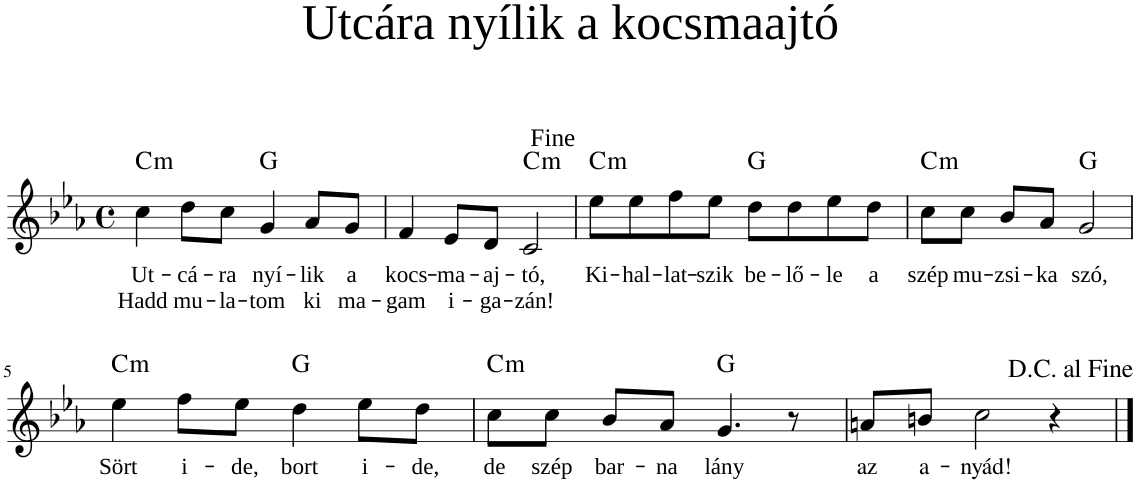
**kern	**text	**text	**harte
*part1	*part1	*part1	*part1
*staff1	*staff1	*staff1	*
*I"Piano	*	*	*
*I'Pno	*	*	*
*clefG2	*	*	*
*k[b-e-a-]	*	*	*
*M4/4	*	*	*
*met(c)	*	*	*
=1	=1	=1	=1
!	!LO:LY:b	!LO:LY:b	!LO:H:kt=m
4cc\	Ut-	Hadd	C:min
!	!LO:LY:b	!LO:LY:b	!
8dd\L	-cá-	mu-	.
!	!LO:LY:b	!LO:LY:b	!
8cc\J	-ra	-la-	.
!	!LO:LY:b	!LO:LY:b	!
4g/	nyí-	-tom	G:maj
!	!LO:LY:b	!LO:LY:b	!
8a-/L	-lik	ki	.
!	!LO:LY:b	!LO:LY:b	!
8g/J	a	ma-	.
=2	=2	=2	=2
!	!LO:LY:b	!LO:LY:b	!
4f/	kocs-	-gam	.
!	!LO:LY:b	!LO:LY:b	!
8e-/L	-ma-	i-	.
!	!LO:LY:b	!LO:LY:b	!
8d/J	-aj-	-ga-	.
!	!LO:LY:b	!LO:LY:b	!LO:H:kt=m
2c/	-tó,	-zán!	C:min
!LO:TX:a:t=<font size="11.7074"/><font face="Times New Roman"/>Fine	!	!	!
=3	=3	=3	=3
!	!LO:LY:b	!	!LO:H:kt=m
8ee-\L	Ki-	.	C:min
!	!LO:LY:b	!	!
8ee-\	-hal-	.	.
!	!LO:LY:b	!	!
8ff\	-lat-	.	.
!	!LO:LY:b	!	!
8ee-\J	-szik	.	.
!	!LO:LY:b	!	!
8dd\L	be-	.	G:maj
!	!LO:LY:b	!	!
8dd\	-lő-	.	.
!	!LO:LY:b	!	!
8ee-\	-le	.	.
!	!LO:LY:b	!	!
8dd\J	a	.	.
=4	=4	=4	=4
!	!LO:LY:b	!	!LO:H:kt=m
8cc\L	szép	.	C:min
!	!LO:LY:b	!	!
8cc\J	mu-	.	.
!	!LO:LY:b	!	!
8b-/L	-zsi-	.	.
!	!LO:LY:b	!	!
8a-/J	-ka	.	.
!	!LO:LY:b	!	!
2g/	szó,	.	G:maj
!!LO:LB:g=z
=5	=5	=5	=5
!	!LO:LY:b	!	!LO:H:kt=m
4ee-\	Sört	.	C:min
!	!LO:LY:b	!	!
8ff\L	i-	.	.
!	!LO:LY:b	!	!
8ee-\J	-de,	.	.
!	!LO:LY:b	!	!
4dd\	bort	.	G:maj
!	!LO:LY:b	!	!
8ee-\L	i-	.	.
!	!LO:LY:b	!	!
8dd\J	-de,	.	.
=6	=6	=6	=6
!	!LO:LY:b	!	!LO:H:kt=m
8cc\L	de	.	C:min
!	!LO:LY:b	!	!
8cc\J	szép	.	.
!	!LO:LY:b	!	!
8b-/L	bar-	.	.
!	!LO:LY:b	!	!
8a-/J	-na	.	.
!	!LO:LY:b	!	!
4.g/	lány	.	G:maj
8r	.	.	.
=7	=7	=7	=7
!	!LO:LY:b	!	!
8an/L	az	.	.
!	!LO:LY:b	!	!
8bn/J	a-	.	.
!	!LO:LY:b	!	!
2cc\	-nyád!	.	.
4r	.	.	.
==	==	==	==
*-	*-	*-	*-
